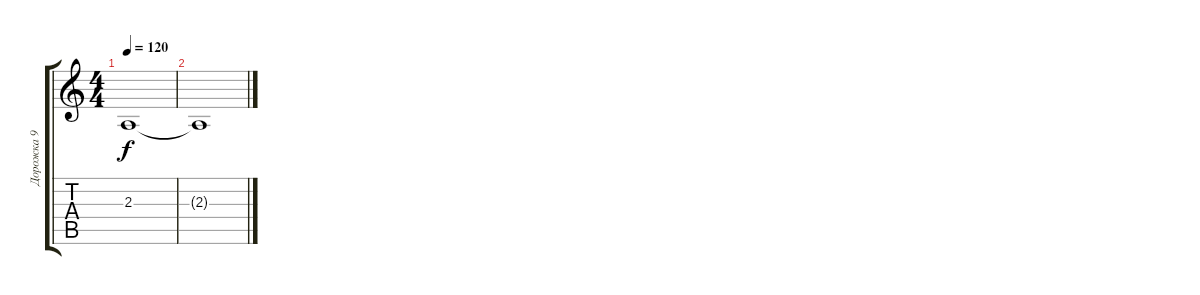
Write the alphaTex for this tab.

\track ("Дорожка 9" "Дорожка 9") {instrument choiraahs}
\staff {score tabs}
\tuning (E4 B3 G3 D3 A2 E2) {hide}
\ts (4 4)
\tempo 120
\clef g2
\ks aminor
2.3.1{dy f volume 0} |
2.3{t}.1
